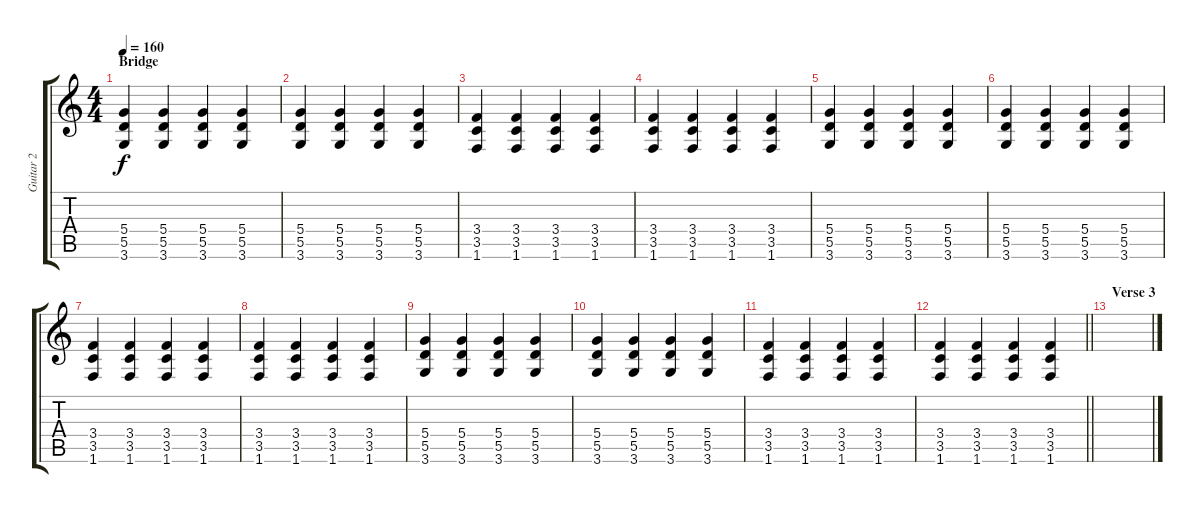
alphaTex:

\track ("Guitar 2" "Guitar 2") {instrument overdrivenguitar}
\staff {score tabs}
\tuning (E4 B3 G3 D3 A2 E2) {hide}
\ts (4 4)
\section ("" "Bridge")
\tempo 160
\clef g2
\ks c
(5.4 5.5 3.6).4{dy f} (5.4 5.5 3.6).4 (5.4 5.5 3.6).4 (5.4 5.5 3.6).4 |
(5.4 5.5 3.6).4 (5.4 5.5 3.6).4 (5.4 5.5 3.6).4 (5.4 5.5 3.6).4 |
(3.4 3.5 1.6).4 (3.4 3.5 1.6).4 (3.4 3.5 1.6).4 (3.4 3.5 1.6).4 |
(3.4 3.5 1.6).4 (3.4 3.5 1.6).4 (3.4 3.5 1.6).4 (3.4 3.5 1.6).4 |
(5.4 5.5 3.6).4 (5.4 5.5 3.6).4 (5.4 5.5 3.6).4 (5.4 5.5 3.6).4 |
(5.4 5.5 3.6).4 (5.4 5.5 3.6).4 (5.4 5.5 3.6).4 (5.4 5.5 3.6).4 |
(3.4 3.5 1.6).4 (3.4 3.5 1.6).4 (3.4 3.5 1.6).4 (3.4 3.5 1.6).4 |
(3.4 3.5 1.6).4 (3.4 3.5 1.6).4 (3.4 3.5 1.6).4 (3.4 3.5 1.6).4 |
(5.4 5.5 3.6).4 (5.4 5.5 3.6).4 (5.4 5.5 3.6).4 (5.4 5.5 3.6).4 |
(5.4 5.5 3.6).4 (5.4 5.5 3.6).4 (5.4 5.5 3.6).4 (5.4 5.5 3.6).4 |
(3.4 3.5 1.6).4 (3.4 3.5 1.6).4 (3.4 3.5 1.6).4 (3.4 3.5 1.6).4 |
\barLineRight lightlight
(3.4 3.5 1.6).4 (3.4 3.5 1.6).4 (3.4 3.5 1.6).4 (3.4 3.5 1.6).4 |
\section ("" "Verse 3")
